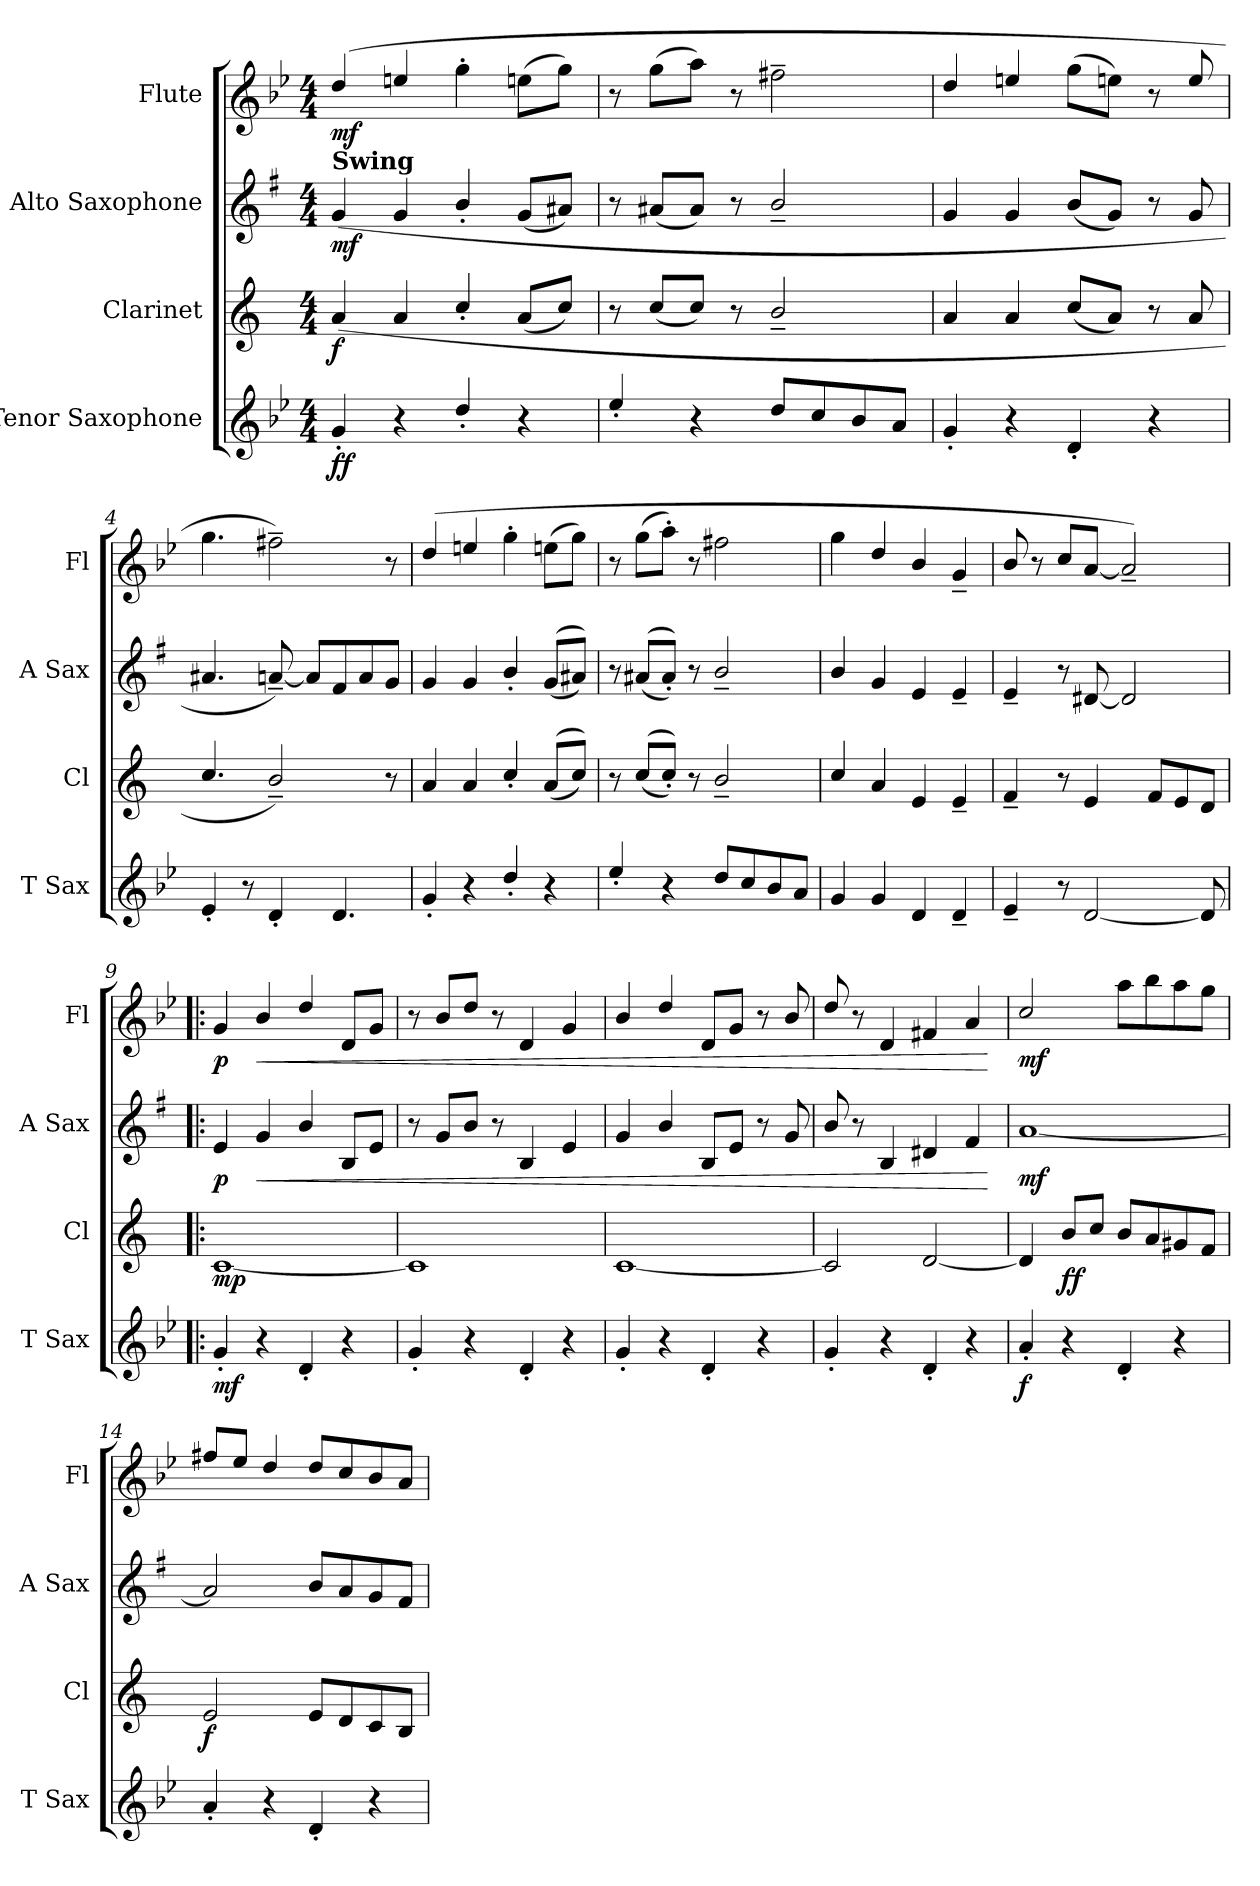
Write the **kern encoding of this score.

**kern	**dynam	**kern	**dynam	**kern	**dynam	**kern	**dynam
*part4	*part4	*part3	*part3	*part2	*part2	*part1	*part1
*staff4	*staff4	*staff3	*staff3	*staff2	*staff2	*staff1	*staff1
*I"Tenor Saxophone	*	*I"Clarinet	*	*I"Alto Saxophone	*	*I"Flute	*
*I'T Sax	*	*I'Cl	*	*I'A Sax	*	*I'Fl	*
*clefG2	*	*clefG2	*	*clefG2	*	*clefG2	*
*ITrd8c14	*	*ITrd1c2	*	*ITrd5c9	*	*	*
*k[b-e-]	*	*k[b-e-]	*	*k[b-e-]	*	*k[b-e-]	*
*M4/4	*	*M4/4	*	*M4/4	*	*M4/4	*
*MM185	*	*MM185	*	*MM185	*	*MM185	*
=1	=1	=1	=1	=1	=1	=1	=1
!	!	!	!	!	!	!LO:TX:b:B:t=Swing	!
!	!LO:DY:b	!	!LO:DY:b	!	!LO:DY:b	!	!LO:DY:b
4G'/	ff	(>4g/	f	(>4B-/	mf	(>4dd/	mf
4r	.	4g/	.	4B-/	.	4een/	.
4d'/	.	4b-'/	.	4d'/	.	4gg'\	.
4r	.	(<8g/L	.	(<8B-/L	.	(>8een\L	.
.	.	8b-/J)	.	8c#X/J)	.	8gg\J)	.
=2	=2	=2	=2	=2	=2	=2	=2
4e-'/	.	8r	.	8r	.	8r	.
.	.	(<8b-/L	.	(<8c#X/L	.	(>8gg\L	.
4r	.	8b-/J)	.	8c#/J)	.	8aa\J)	.
.	.	8r	.	8r	.	8r	.
8d/L	.	2a~/	.	2d~/	.	2ff#X~\	.
8c/	.	.	.	.	.	.	.
8B-/	.	.	.	.	.	.	.
8A/J	.	.	.	.	.	.	.
=3	=3	=3	=3	=3	=3	=3	=3
4G'/	.	4g/	.	4B-/	.	4dd/	.
4r	.	4g/	.	4B-/	.	4een/	.
4D'/	.	(<8b-/L	.	(<8d/L	.	(>8gg\L	.
.	.	8g/J)	.	8B-/J)	.	8een\J)	.
4r	.	8r	.	8r	.	8r	.
.	.	8g/	.	8B-/	.	8ee/	.
=4	=4	=4	=4	=4	=4	=4	=4
4E-'/	.	4.b-/	.	4.c#X/	.	4.gg\	.
8r	.	.	.	.	.	.	.
4D'/	.	2a~/)	.	[8cn~/)	.	2ff#X~\)	.
.	.	.	.	8c/L]	.	.	.
4.D/	.	.	.	8A/	.	.	.
.	.	.	.	8c/	.	.	.
.	.	8r	.	8B-/J	.	8r	.
!!LO:LB:g=z
=5	=5	=5	=5	=5	=5	=5	=5
4G'/	.	4g/	.	4B-/	.	(>4dd/	.
4r	.	4g/	.	4B-/	.	4een/	.
4d'/	.	4b-'/	.	4d'/	.	4gg'\	.
4r	.	(<(<8g/L	.	(<(<8B-/L	.	(>8een\L	.
.	.	8b-/J))	.	8c#X/J))	.	8gg\J)	.
=6	=6	=6	=6	=6	=6	=6	=6
4e-'/	.	8r	.	8r	.	8r	.
.	.	(<(<8b-/L	.	(<(<8c#X/L	.	(>8gg\L	.
4r	.	8b-'/J))	.	8c#'/J))	.	8aa'\J)	.
.	.	8r	.	8r	.	8r	.
8d/L	.	2a~/	.	2d~/	.	2ff#X\	.
8c/	.	.	.	.	.	.	.
8B-/	.	.	.	.	.	.	.
8A/J	.	.	.	.	.	.	.
=7	=7	=7	=7	=7	=7	=7	=7
4G/	.	4b-/	.	4d/	.	4gg\	.
4G/	.	4g/	.	4B-/	.	4dd/	.
4D/	.	4d/	.	4G/	.	4b-/	.
4D~/	.	4d~/	.	4G~/	.	4g~/	.
=8	=8	=8	=8	=8	=8	=8	=8
4E-~/	.	4e-~/	.	4G~/	.	8b-/	.
.	.	.	.	.	.	8r	.
8r	.	8r	.	8r	.	8cc/L	.
[2D/	.	4d/	.	[8F#X/	.	[8a/J	.
.	.	.	.	2F#/]	.	2a~/])	.
.	.	8e-/L	.	.	.	.	.
.	.	8d/	.	.	.	.	.
8D/]	.	8c/J	.	.	.	.	.
=9!|:	=9!|:	=9!|:	=9!|:	=9!|:	=9!|:	=9!|:	=9!|:
!	!LO:DY:b	!	!LO:DY:b	!	!LO:DY:b	!	!LO:DY:b
4G'/	mf	[1B-	mp	4G/	p	4g/	p
!	!	!	!	!	!LO:HP:b	!	!LO:HP:b
4r	.	.	.	4B-/	<	4b-/	<
4D'/	.	.	.	4d/	.	4dd/	.
4r	.	.	.	8D/L	.	8d/L	.
.	.	.	.	8G/J	.	8g/J	.
!!LO:PB:g=z
=10	=10	=10	=10	=10	=10	=10	=10
4G'/	.	1B-]	.	8r	.	8r	.
.	.	.	.	8B-/L	.	8b-/L	.
4r	.	.	.	8d/J	.	8dd/J	.
.	.	.	.	8r	.	8r	.
4D'/	.	.	.	4D/	.	4d/	.
4r	.	.	.	4G/	.	4g/	.
=11	=11	=11	=11	=11	=11	=11	=11
4G'/	.	[1B-	.	4B-/	.	4b-/	.
4r	.	.	.	4d/	.	4dd/	.
4D'/	.	.	.	8D/L	.	8d/L	.
.	.	.	.	8G/J	.	8g/J	.
4r	.	.	.	8r	.	8r	.
.	.	.	.	8B-/	.	8b-/	.
=12	=12	=12	=12	=12	=12	=12	=12
4G'/	.	2B-/]	.	8d/	.	8dd/	.
.	.	.	.	8r	.	8r	.
4r	.	.	.	4D/	.	4d/	.
4D'/	.	[2c/	.	4F#X/	.	4f#X/	.
4r	.	.	.	4A/	.	4a/	.
.	.	.	.	.	[	.	[
=13	=13	=13	=13	=13	=13	=13	=13
!	!LO:DY:b	!	!	!	!LO:DY:b	!	!LO:DY:b
4A'/	f	4c/]	.	[1c	mf	2cc/	mf
!	!	!	!LO:DY:b	!	!	!	!
4r	.	8a/L	ff	.	.	.	.
.	.	8b-/J	.	.	.	.	.
4D'/	.	8a/L	.	.	.	8aa\L	.
.	.	8g/	.	.	.	8bb-\	.
4r	.	8f#X/	.	.	.	8aa\	.
.	.	8e-/J	.	.	.	8gg\J	.
=14	=14	=14	=14	=14	=14	=14	=14
!	!	!	!LO:DY:b	!	!	!	!
4A'/	.	2d/	f	2c/]	.	8ff#X/L	.
.	.	.	.	.	.	8ee-/J	.
4r	.	.	.	.	.	4dd/	.
4D'/	.	8d/L	.	8d/L	.	8dd/L	.
.	.	8c/	.	8c/	.	8cc/	.
4r	.	8B-/	.	8B-/	.	8b-/	.
.	.	8A/J	.	8A/J	.	8a/J	.
=	=	=	=	=	=	=	=
*-	*-	*-	*-	*-	*-	*-	*-
